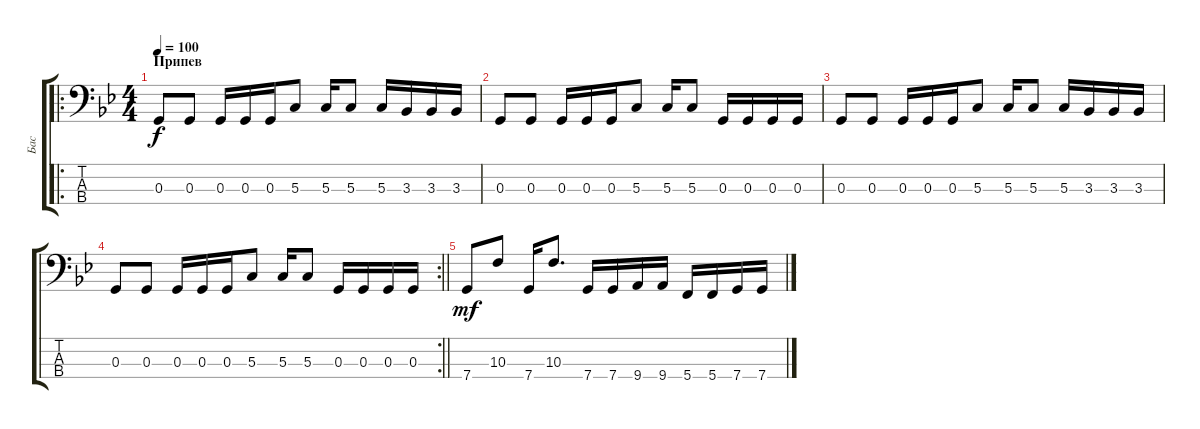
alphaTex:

\track ("Бас" "Бас") {instrument electricbasspick}
\staff {score tabs}
\tuning (F2 C2 G1 C1) {hide}
\ro
\ts (4 4)
\section ("" "Припев")
\tempo 100
\clef f4
\ks gminor
0.3.8{dy f} 0.3.8 0.3.16 0.3.16 0.3.16 5.3.8 5.3.16 5.3.8 5.3.16 3.3.16 3.3.16 3.3.16 |
0.3.8 0.3.8 0.3.16 0.3.16 0.3.16 5.3.8 5.3.16 5.3.8 0.3.16 0.3.16 0.3.16 0.3.16 |
0.3.8 0.3.8 0.3.16 0.3.16 0.3.16 5.3.8 5.3.16 5.3.8 5.3.16 3.3.16 3.3.16 3.3.16 |
\rc 2
\barLineRight lightlight
0.3.8 0.3.8 0.3.16 0.3.16 0.3.16 5.3.8 5.3.16 5.3.8 0.3.16 0.3.16 0.3.16 0.3.16 |
7.4.8{dy mf} 10.3.8 7.4.16 10.3.8{d} 7.4.16 7.4.16 9.4.16 9.4.16 5.4.16 5.4.16 7.4.16 7.4.16
